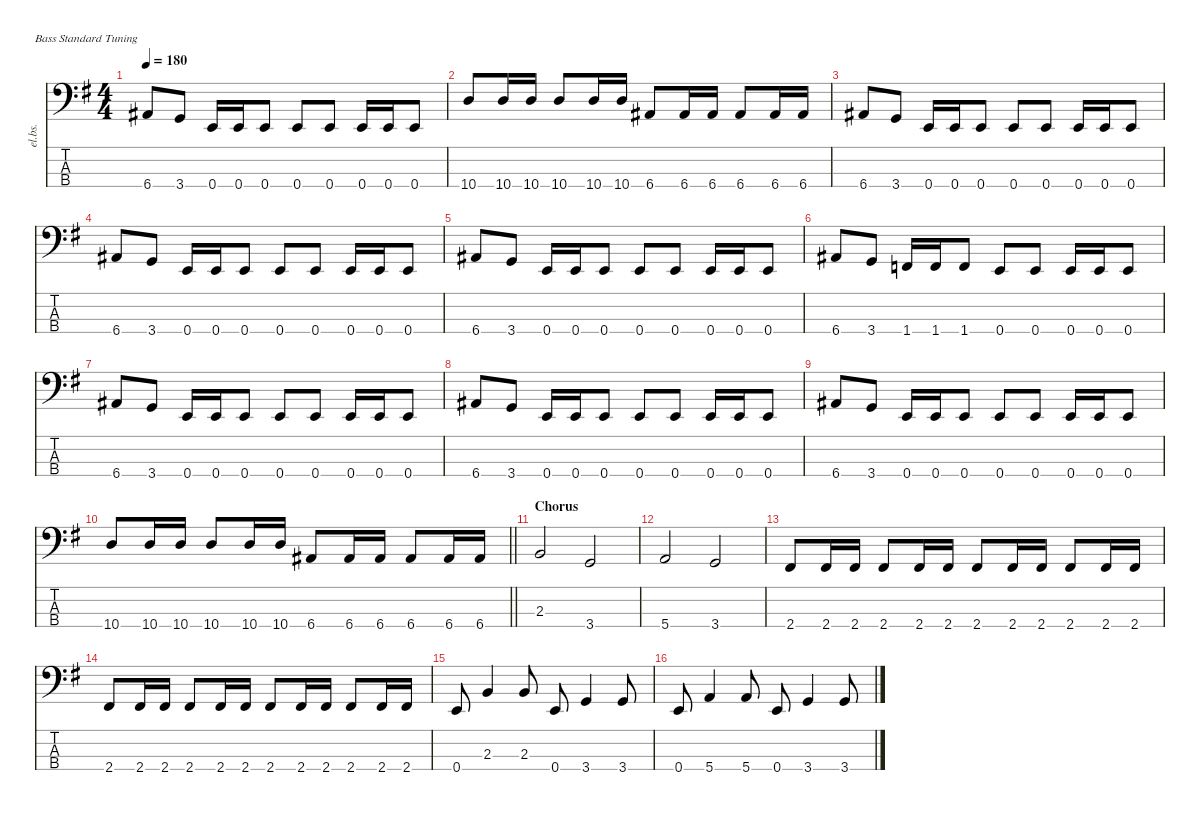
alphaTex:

\defaultSystemsLayout 4
\hideDynamics
\bracketExtendMode nobrackets
\otherSystemsTrackNameOrientation horizontal
\track ("Cliff Burton" "el.bs.") {instrument electricbassfinger}
\staff {score tabs}
\tuning (G2 D2 A1 E1)
\ts (4 4)
\tempo 180
\clef f4
\ks eminor
6.4{acc #}.8{dy f beam Up} 3.4{acc forcenatural}.8{beam Up} 0.4{acc forcenatural}.16{beam Up} 0.4{acc forcenatural}.16{beam Up} 0.4{acc forcenatural}.8{beam Up} 0.4{acc forcenatural}.8{beam Up} 0.4{acc forcenatural}.8{beam Up} 0.4{acc forcenatural}.16{beam Up} 0.4{acc forcenatural}.16{beam Up} 0.4{acc forcenatural}.8{beam Up} |
10.4{acc forcenatural}.8{beam Up} 10.4{acc forcenatural}.16{beam Up} 10.4{acc forcenatural}.16{beam Up} 10.4{acc forcenatural}.8{beam Up} 10.4{acc forcenatural}.16{beam Up} 10.4{acc forcenatural}.16{beam Up} 6.4{acc #}.8{beam Up} 6.4{acc #}.16{beam Up} 6.4{acc #}.16{beam Up} 6.4{acc #}.8{beam Up} 6.4{acc #}.16{beam Up} 6.4{acc #}.16{beam Up} |
6.4{acc #}.8{beam Up} 3.4{acc forcenatural}.8{beam Up} 0.4{acc forcenatural}.16{beam Up} 0.4{acc forcenatural}.16{beam Up} 0.4{acc forcenatural}.8{beam Up} 0.4{acc forcenatural}.8{beam Up} 0.4{acc forcenatural}.8{beam Up} 0.4{acc forcenatural}.16{beam Up} 0.4{acc forcenatural}.16{beam Up} 0.4{acc forcenatural}.8{beam Up} |
6.4{acc #}.8{beam Up} 3.4{acc forcenatural}.8{beam Up} 0.4{acc forcenatural}.16{beam Up} 0.4{acc forcenatural}.16{beam Up} 0.4{acc forcenatural}.8{beam Up} 0.4{acc forcenatural}.8{beam Up} 0.4{acc forcenatural}.8{beam Up} 0.4{acc forcenatural}.16{beam Up} 0.4{acc forcenatural}.16{beam Up} 0.4{acc forcenatural}.8{beam Up} |
6.4{acc #}.8{beam Up} 3.4{acc forcenatural}.8{beam Up} 0.4{acc forcenatural}.16{beam Up} 0.4{acc forcenatural}.16{beam Up} 0.4{acc forcenatural}.8{beam Up} 0.4{acc forcenatural}.8{beam Up} 0.4{acc forcenatural}.8{beam Up} 0.4{acc forcenatural}.16{beam Up} 0.4{acc forcenatural}.16{beam Up} 0.4{acc forcenatural}.8{beam Up} |
6.4{acc #}.8{beam Up} 3.4{acc forcenatural}.8{beam Up} 1.4{acc forcenatural}.16{beam Up} 1.4{acc forcenatural}.16{beam Up} 1.4{acc forcenatural}.8{beam Up} 0.4{acc forcenatural}.8{beam Up} 0.4{acc forcenatural}.8{beam Up} 0.4{acc forcenatural}.16{beam Up} 0.4{acc forcenatural}.16{beam Up} 0.4{acc forcenatural}.8{beam Up} |
6.4{acc #}.8{beam Up} 3.4{acc forcenatural}.8{beam Up} 0.4{acc forcenatural}.16{beam Up} 0.4{acc forcenatural}.16{beam Up} 0.4{acc forcenatural}.8{beam Up} 0.4{acc forcenatural}.8{beam Up} 0.4{acc forcenatural}.8{beam Up} 0.4{acc forcenatural}.16{beam Up} 0.4{acc forcenatural}.16{beam Up} 0.4{acc forcenatural}.8{beam Up} |
6.4{acc #}.8{beam Up} 3.4{acc forcenatural}.8{beam Up} 0.4{acc forcenatural}.16{beam Up} 0.4{acc forcenatural}.16{beam Up} 0.4{acc forcenatural}.8{beam Up} 0.4{acc forcenatural}.8{beam Up} 0.4{acc forcenatural}.8{beam Up} 0.4{acc forcenatural}.16{beam Up} 0.4{acc forcenatural}.16{beam Up} 0.4{acc forcenatural}.8{beam Up} |
6.4{acc #}.8{beam Up} 3.4{acc forcenatural}.8{beam Up} 0.4{acc forcenatural}.16{beam Up} 0.4{acc forcenatural}.16{beam Up} 0.4{acc forcenatural}.8{beam Up} 0.4{acc forcenatural}.8{beam Up} 0.4{acc forcenatural}.8{beam Up} 0.4{acc forcenatural}.16{beam Up} 0.4{acc forcenatural}.16{beam Up} 0.4{acc forcenatural}.8{beam Up} |
\barLineRight lightlight
10.4{acc forcenatural}.8{beam Up} 10.4{acc forcenatural}.16{beam Up} 10.4{acc forcenatural}.16{beam Up} 10.4{acc forcenatural}.8{beam Up} 10.4{acc forcenatural}.16{beam Up} 10.4{acc forcenatural}.16{beam Up} 6.4{acc #}.8{beam Up} 6.4{acc #}.16{beam Up} 6.4{acc #}.16{beam Up} 6.4{acc #}.8{beam Up} 6.4{acc #}.16{beam Up} 6.4{acc #}.16{beam Up} |
\section ("" "Chorus")
2.3{acc forcenatural}.2{beam Up} 3.4{acc forcenatural}.2{beam Up} |
5.4{acc forcenatural}.2{beam Up} 3.4{acc forcenatural}.2{beam Up} |
2.4{acc #}.8{beam Up} 2.4{acc #}.16{beam Up} 2.4{acc #}.16{beam Up} 2.4{acc #}.8{beam Up} 2.4{acc #}.16{beam Up} 2.4{acc #}.16{beam Up} 2.4{acc #}.8{beam Up} 2.4{acc #}.16{beam Up} 2.4{acc #}.16{beam Up} 2.4{acc #}.8{beam Up} 2.4{acc #}.16{beam Up} 2.4{acc #}.16{beam Up} |
2.4{acc #}.8{beam Up} 2.4{acc #}.16{beam Up} 2.4{acc #}.16{beam Up} 2.4{acc #}.8{beam Up} 2.4{acc #}.16{beam Up} 2.4{acc #}.16{beam Up} 2.4{acc #}.8{beam Up} 2.4{acc #}.16{beam Up} 2.4{acc #}.16{beam Up} 2.4{acc #}.8{beam Up} 2.4{acc #}.16{beam Up} 2.4{acc #}.16{beam Up} |
0.4{acc forcenatural}.8{beam Up} 2.3{acc forcenatural}.4{beam Up} 2.3{acc forcenatural}.8{beam Up} 0.4{acc forcenatural}.8{beam Up} 3.4{acc forcenatural}.4{beam Up} 3.4{acc forcenatural}.8{beam Up} |
0.4{acc forcenatural}.8{beam Up} 5.4{acc forcenatural}.4{beam Up} 5.4{acc forcenatural}.8{beam Up} 0.4{acc forcenatural}.8{beam Up} 3.4{acc forcenatural}.4{beam Up} 3.4{acc forcenatural}.8{beam Up}
